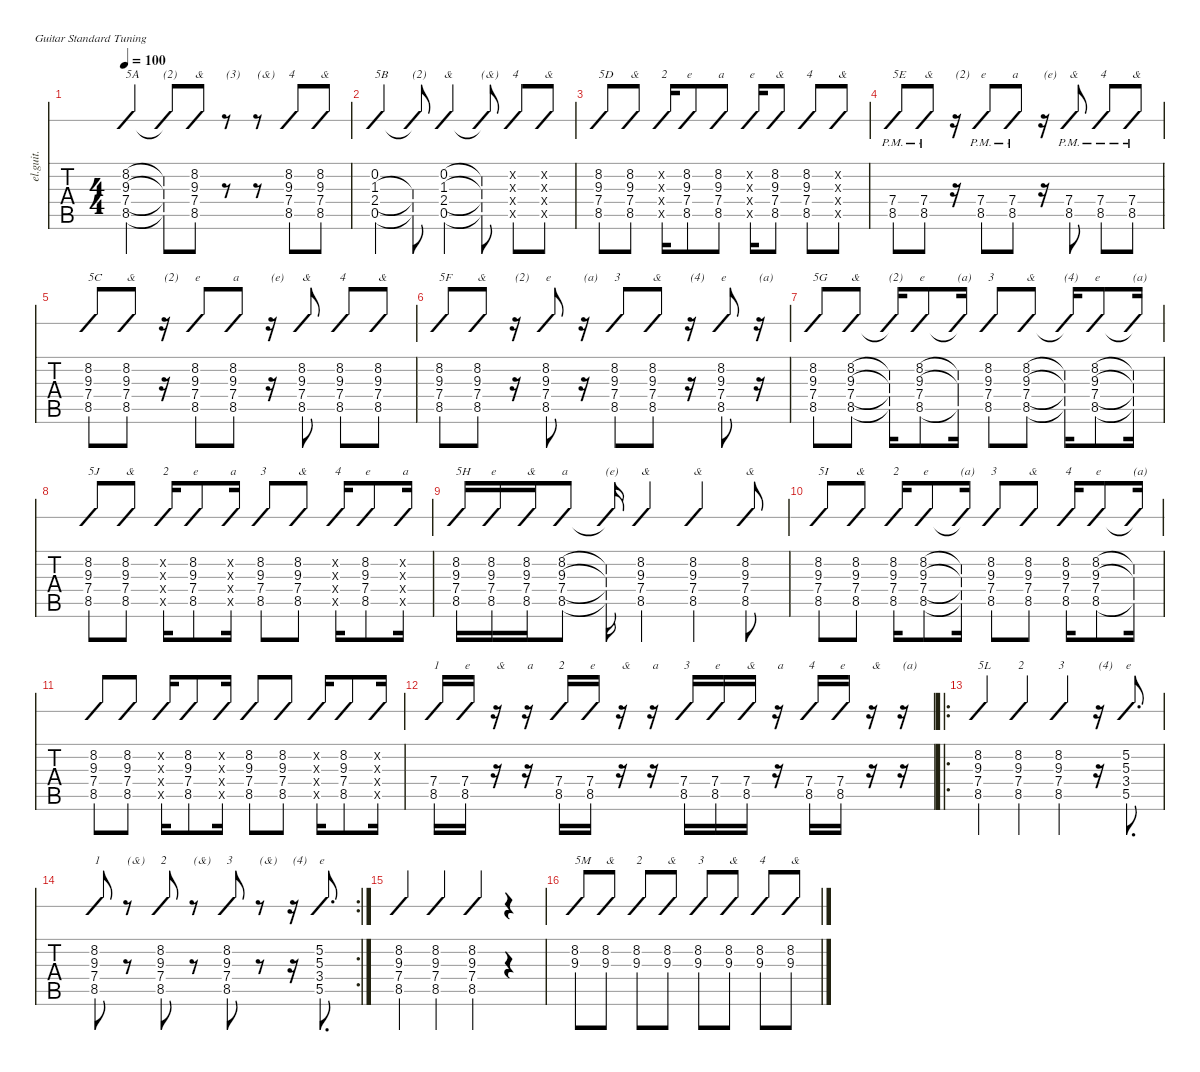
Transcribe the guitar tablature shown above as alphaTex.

\defaultSystemsLayout 4
\hideDynamics
\bracketExtendMode nobrackets
\otherSystemsTrackNameOrientation horizontal
\track ("Clean Guitar" "el.guit.") {instrument electricguitarclean}
\staff {tabs slash}
\tuning (E4 B3 G3 D3 A2 E2)
\ts (4 4)
\beaming (8 2 2 2 2)
\tempo 100
\clef g2
\ks c
(8.5 7.4 9.3 8.2).4{txt "5A" dy mf instrument electricguitarclean} (8.5{t} 7.4{t} 9.3{t} 8.2{t}).8{txt "(2)"} (8.5 7.4 9.3 8.2).8{txt "&"} r.8{txt "(3)"} r.8{txt "(&)"} (8.5 7.4 9.3 8.2).8{txt "4"} (8.5 7.4 9.3 8.2).8{txt "&"} |
(0.5 2.4 1.3{acc #} 0.2).4{txt "5B"} (0.5{t} 2.4{t} 1.3{t acc #}).8{txt "(2)"} (0.5 2.4 1.3{acc #} 0.2).4{txt "&"} (0.5{t} 2.4{t} 1.3{t acc #} 0.2{t}).8{txt "(&)"} (0.2{x} 0.3{x} 0.4{x} 0.5{x}).8{txt "4"} (0.5{x} 0.4{x} 0.3{x} 0.2{x}).8{txt "&"} |
(8.5{st} 7.4{st} 9.3{st} 8.2{st}).8{txt "5D"} (8.5 7.4 9.3 8.2).8{txt "&"} (0.5{x} 0.4{x} 0.3{x} 0.2{x}).16{txt "2"} (8.5{st} 7.4{st} 9.3{st} 8.2{st}).8{txt "e"} (8.5 7.4 9.3 8.2).8{txt "a"} (0.5{x} 0.4{x} 0.3{x} 0.2{x}).16{txt "e"} (8.5{st} 7.4{st} 9.3{st} 8.2{st}).8{txt "&"} (8.5 7.4 9.3 8.2).8{txt "4"} (0.5{x} 0.4{x} 0.3{x} 0.2{x}).8{txt "&"} |
(8.5{pm st} 7.4{pm st}).8{txt "5E"} (8.5{pm} 7.4{pm}).8{txt "&"} r.16{txt "(2)"} (8.5{pm st} 7.4{pm st}).8{txt "e"} (8.5{pm} 7.4{pm}).8{txt "a"} r.16{txt "(e)"} (8.5{pm st} 7.4{pm st}).8{txt "&"} (8.5{pm} 7.4{pm}).8{txt "4"} (8.5{pm} 7.4{pm}).8{txt "&"} |
(8.5{st} 7.4{st} 9.3{st} 8.2{st}).8{txt "5C"} (8.5 7.4 9.3 8.2).8{txt "&"} r.16{txt "(2)"} (8.5{st} 7.4{st} 9.3{st} 8.2{st}).8{txt "e"} (8.5 7.4 9.3 8.2).8{txt "a"} r.16{txt "(e)"} (8.5{st} 7.4{st} 9.3{st} 8.2{st}).8{txt "&"} (8.5 7.4 9.3 8.2).8{txt "4"} (8.5 7.4 9.3 8.2).8{txt "&"} |
(8.5 7.4 9.3 8.2).8{txt "5F"} (8.5 7.4 9.3 8.2).8{txt "&"} r.16{txt "(2)"} (8.5 7.4 9.3 8.2).8{txt "e"} r.16{txt "(a)"} (8.5 7.4 9.3 8.2).8{txt "3"} (8.5 7.4 9.3 8.2).8{txt "&"} r.16{txt "(4)"} (8.5 7.4 9.3 8.2).8{txt "e"} r.16{txt "(a)"} |
(8.5 7.4 9.3 8.2).8{txt "5G"} (8.5 7.4 9.3 8.2).8{txt "&"} (8.5{t} 7.4{t} 9.3{t} 8.2{t}).16{txt "(2)"} (8.5 7.4 9.3 8.2).8{txt "e"} (8.5{t} 9.3{t} 8.2{t}).16{txt "(a)"} (8.5 7.4 9.3 8.2).8{txt "3"} (8.5 7.4 9.3 8.2).8{txt "&"} (8.5{t} 7.4{t} 9.3{t} 8.2{t}).16{txt "(4)"} (8.5 7.4 9.3 8.2).8{txt "e"} (8.2{t} 9.3{t} 7.4{t} 8.5{t}).16{txt "(a)"} |
(8.5 7.4 9.3 8.2).8{txt "5J"} (8.5 7.4 9.3 8.2).8{txt "&"} (8.5{x} 7.4{x} 9.3{x} 8.2{x}).16{txt "2"} (8.5 7.4 9.3 8.2).8{txt "e"} (8.5{x} 7.4{x} 9.3{x} 8.2{x}).16{txt "a"} (8.5 7.4 9.3 8.2).8{txt "3"} (8.5 7.4 9.3 8.2).8{txt "&"} (8.5{x} 7.4{x} 9.3{x} 8.2{x}).16{txt "4"} (8.5 7.4 9.3 8.2).8{txt "e"} (8.5{x} 9.3{x} 8.2{x} 0.4{x}).16{txt "a"} |
(8.5 7.4 9.3 8.2).16{txt "5H"} (8.5 7.4 9.3 8.2).16{txt "e"} (8.5 7.4 9.3 8.2).16{txt "&"} (8.5 7.4 9.3 8.2).8{txt "a"} (8.5{t} 7.4{t} 9.3{t} 8.2{t}).16{txt "(e)"} (8.5 7.4 9.3 8.2).4{txt "&"} (8.5 7.4 9.3 8.2).4{txt "&"} (8.5 7.4 9.3 8.2).8{txt "&"} |
(8.5 7.4 9.3 8.2).8{txt "5I"} (8.5 7.4 9.3 8.2).8{txt "&"} (8.5 7.4 9.3 8.2).16{txt "2"} (8.5 7.4 9.3 8.2).8{txt "e"} (8.5{t} 7.4{t} 9.3{t} 8.2{t}).16{txt "(a)"} (8.5 7.4 9.3 8.2).8{txt "3"} (8.5 7.4 9.3 8.2).8{txt "&"} (8.5 7.4 9.3 8.2).16{txt "4"} (8.5 7.4 9.3 8.2).8{txt "e"} (8.5{t} 9.3{t} 8.2{t}).16{txt "(a)"} |
(8.5 7.4 9.3 8.2).8 (8.5 7.4 9.3 8.2).8 (8.5{x} 7.4{x} 9.3{x} 8.2{x}).16 (8.5 7.4 9.3 8.2).8 (8.5{x} 7.4{x} 9.3{x} 8.2{x}).16 (8.5 7.4 9.3 8.2).8 (8.5 7.4 9.3 8.2).8 (8.5{x} 7.4{x} 9.3{x} 8.2{x}).16 (8.5 7.4 9.3 8.2).8 (8.5{x} 9.3{x} 8.2{x} 0.4{x}).16 |
(8.5 7.4).16{txt "1"} (8.5 7.4).16{txt "e"} r.16{txt "&"} r.16{txt "a"} (8.5 7.4).16{txt "2"} (8.5 7.4).16{txt "e"} r.16{txt "&"} r.16{txt "a"} (8.5 7.4).16{txt "3"} (8.5 7.4).16{txt "e"} (8.5 7.4).16{txt "&"} r.16{txt "a"} (8.5 7.4).16{txt "4"} (8.5 7.4).16{txt "e"} r.16{txt "&"} r.16{txt "(a)"} |
\ro
\scale
1.19146 (8.5{st} 7.4{st} 9.3{st} 8.2{st}).4{txt "5L"} (8.5{st} 7.4{st} 9.3{st} 8.2{st}).4{txt "2"} (8.5{st} 7.4{st} 9.3{st} 8.2{st}).4{txt "3"} r.16{txt "(4)"} (5.5{st} 3.4{st} 5.3{st} 5.2{st}).8{d txt "e"} |
\rc 2
\scale
1.31476 (8.5 7.4 9.3 8.2).8{txt "1"} r.8{txt "(&)"} (8.5 7.4 9.3 8.2).8{txt "2"} r.8{txt "(&)"} (8.5 7.4 9.3 8.2).8{txt "3"} r.8{txt "(&)"} r.16{txt "(4)"} (5.5 3.4 5.3 5.2).8{d txt "e"} |
\scale
0.493779 (8.5{st} 7.4{st} 9.3{st} 8.2{st}).4 (8.5{st} 7.4{st} 9.3{st} 8.2{st}).4 (8.5{st} 7.4{st} 9.3{st} 8.2{st}).4 r.4 |
(9.3{st} 8.2{st}).8{txt "5M"} (9.3{st} 8.2{st}).8{txt "&"} (9.3{st} 8.2{st}).8{txt "2"} (9.3{st} 8.2{st}).8{txt "&"} (9.3{st} 8.2{st}).8{txt "3"} (9.3{st} 8.2{st}).8{txt "&"} (9.3{st} 8.2{st}).8{txt "4"} (9.3{st} 8.2{st}).8{txt "&"}
